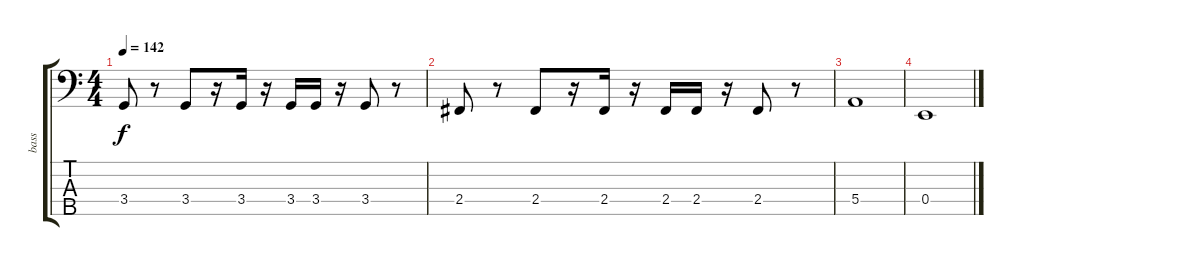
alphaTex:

\track ("bass" "bass") {instrument electricbassfinger}
\staff {score tabs}
\tuning (G2 D2 A1 E1 B0) {hide}
\ts (4 4)
\tempo 142
\clef f4
\ks c
3.4.8{dy f} r.8 3.4.8 r.16 3.4.16 r.16 3.4.16 3.4.16 r.16 3.4.8 r.8 |
2.4.8 r.8 2.4.8 r.16 2.4.16 r.16 2.4.16 2.4.16 r.16 2.4.8 r.8 |
5.4.1 |
0.4.1
